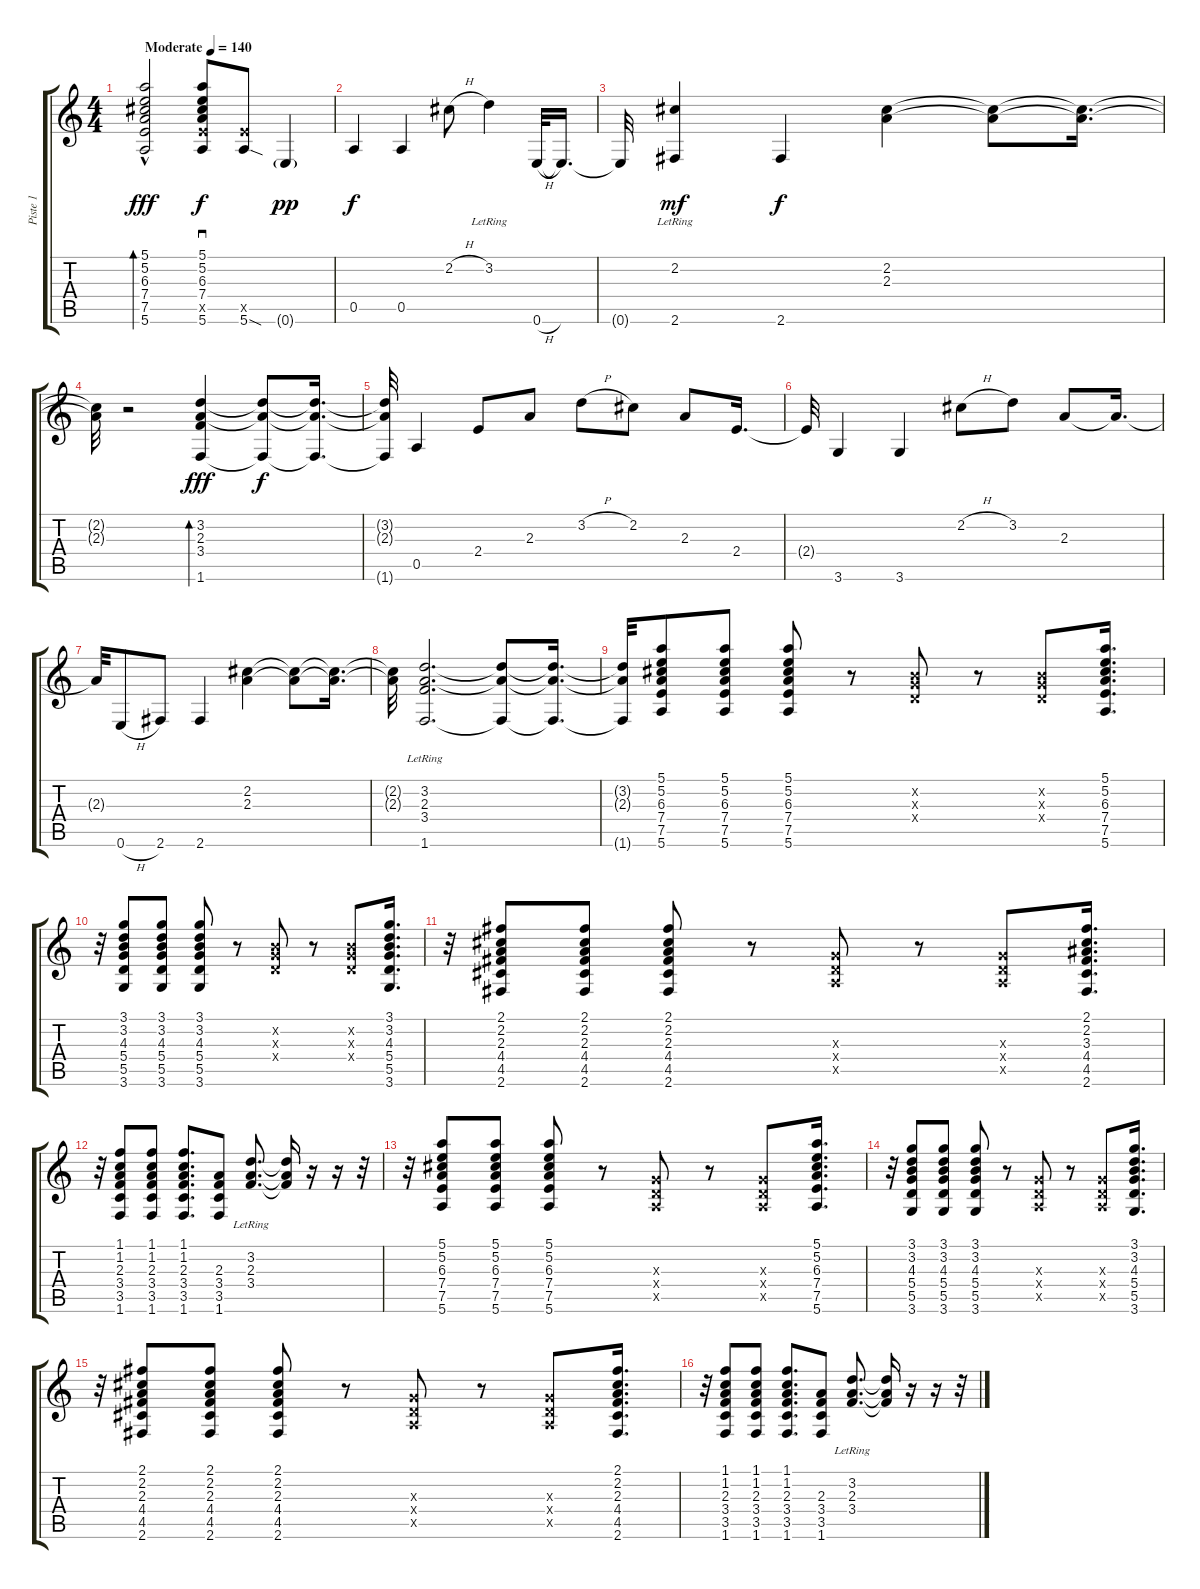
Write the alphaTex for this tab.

\track ("Piste 1" "Piste 1") {instrument overdrivenguitar}
\staff {score tabs}
\tuning (E4 B3 G3 D3 A2 E2) {hide}
\ts (4 4)
\tempo (140 "Moderate")
\clef g2
\ks c
(5.1 5.2{hac} 6.3{hac} 7.4{hac} 7.5{hac} 5.6).2{bd 480 dy fff instrument overdrivenguitar} (5.1 5.2 6.3 7.4 7.5{x} 5.6).8{sd dy f} (7.5{x} 5.6{sod}).8 0.6{g}.4{dy pp} |
0.5.4{dy f} 0.5.4 2.2{h}.8 3.2{lr}.4 0.6{h}.32 0.6{t}.16{d} |
0.6{t}.32 (2.2{lr} 2.6).4{dy mf} 2.6.4{dy f} (2.2 2.3).4 (2.2{t} 2.3{t}).8 (2.2{t} 2.3{t}).16{d} |
(2.2{t} 2.3{t}).32 r.2 (3.2 2.3 3.4 1.6).4{bd 480 dy fff} (3.2{t} 2.3{t} 1.6{t}).8{dy f} (3.2{t} 2.3{t} 1.6{t}).16{d} |
(3.2{t} 2.3{t} 1.6{t}).32 0.5.4 2.4.8 2.3.8 3.2{h}.8 2.2.8 2.3.8 2.4.16{d} |
2.4{t}.32 3.6.4 3.6.4 2.2{h}.8 3.2.8 2.3.8 2.3{t}.16{d} |
2.3{t}.32 0.6{h}.8 2.6.8 2.6.4 (2.2 2.3).4 (2.2{t} 2.3{t}).8 (2.2{t} 2.3{t}).16{d} |
(2.2{t} 2.3{t}).32 (3.2 2.3{lr} 3.4 1.6).2{d} (3.2{t} 2.3{t} 1.6{t}).8 (3.2{t} 2.3{t} 1.6{t}).16{d} |
(3.2{t} 2.3{t} 1.6{t}).32 (5.1 5.2 6.3 7.4 7.5 5.6).8 (5.1 5.2 6.3 7.4 7.5 5.6).8 (5.1 5.2 6.3 7.4 7.5 5.6).8 r.8 (0.2{x} 0.3{x} 0.4{x}).8 r.8 (0.2{x} 0.3{x} 0.4{x}).8 (5.1 5.2 6.3 7.4 7.5 5.6).16{d} |
r.32 (3.1 3.2 4.3 5.4 5.5 3.6).8 (3.1 3.2 4.3 5.4 5.5 3.6).8 (3.1 3.2 4.3 5.4 5.5 3.6).8 r.8 (0.2{x} 0.3{x} 0.4{x}).8 r.8 (0.2{x} 0.3{x} 0.4{x}).8 (3.1 3.2 4.3 5.4 5.5 3.6).16{d} |
r.32 (2.1 2.2 2.3 4.4 4.5 2.6).8 (2.1 2.2 2.3 4.4 4.5 2.6).8 (2.1 2.2 2.3 4.4 4.5 2.6).8 r.8 (0.3{x} 0.4{x} 0.5{x}).8 r.8 (0.3{x} 0.4{x} 0.5{x}).8 (2.1 2.2 3.3 4.4 4.5 2.6).16{d} |
r.32 (1.1 1.2 2.3 3.4 3.5 1.6).8 (1.1 1.2 2.3 3.4 3.5 1.6).8 (1.1 1.2 2.3 3.4 3.5 1.6).8{d} (2.3 3.4 3.5 1.6).8 (3.2{lr} 2.3 3.4).8{d} (3.2{t} 2.3{t} 3.4{t}).16 r.16 r.16 r.32 |
r.32 (5.1 5.2 6.3 7.4 7.5 5.6).8 (5.1 5.2 6.3 7.4 7.5 5.6).8 (5.1 5.2 6.3 7.4 7.5 5.6).8 r.8 (0.3{x} 0.4{x} 0.5{x}).8 r.8 (0.3{x} 0.4{x} 0.5{x}).8 (5.1 5.2 6.3 7.4 7.5 5.6).16{d} |
r.32 (3.1 3.2 4.3 5.4 5.5 3.6).8 (3.1 3.2 4.3 5.4 5.5 3.6).8 (3.1 3.2 4.3 5.4 5.5 3.6).8 r.8 (0.3{x} 0.4{x} 0.5{x}).8 r.8 (0.3{x} 0.4{x} 0.5{x}).8 (3.1 3.2 4.3 5.4 5.5 3.6).16{d} |
r.32 (2.1 2.2 2.3 4.4 4.5 2.6).8 (2.1 2.2 2.3 4.4 4.5 2.6).8 (2.1 2.2 2.3 4.4 4.5 2.6).8 r.8 (0.3{x} 0.4{x} 0.5{x}).8 r.8 (0.3{x} 0.4{x} 0.5{x}).8 (2.1 2.2 2.3 4.4 4.5 2.6).16{d} |
r.32 (1.1 1.2 2.3 3.4 3.5 1.6).8 (1.1 1.2 2.3 3.4 3.5 1.6).8 (1.1 1.2 2.3 3.4 3.5 1.6).8{d} (2.3 3.4 3.5 1.6).8 (3.2{lr} 2.3 3.4).8{d} (3.2{t} 2.3{t} 3.4{t}).16 r.16 r.16 r.32
